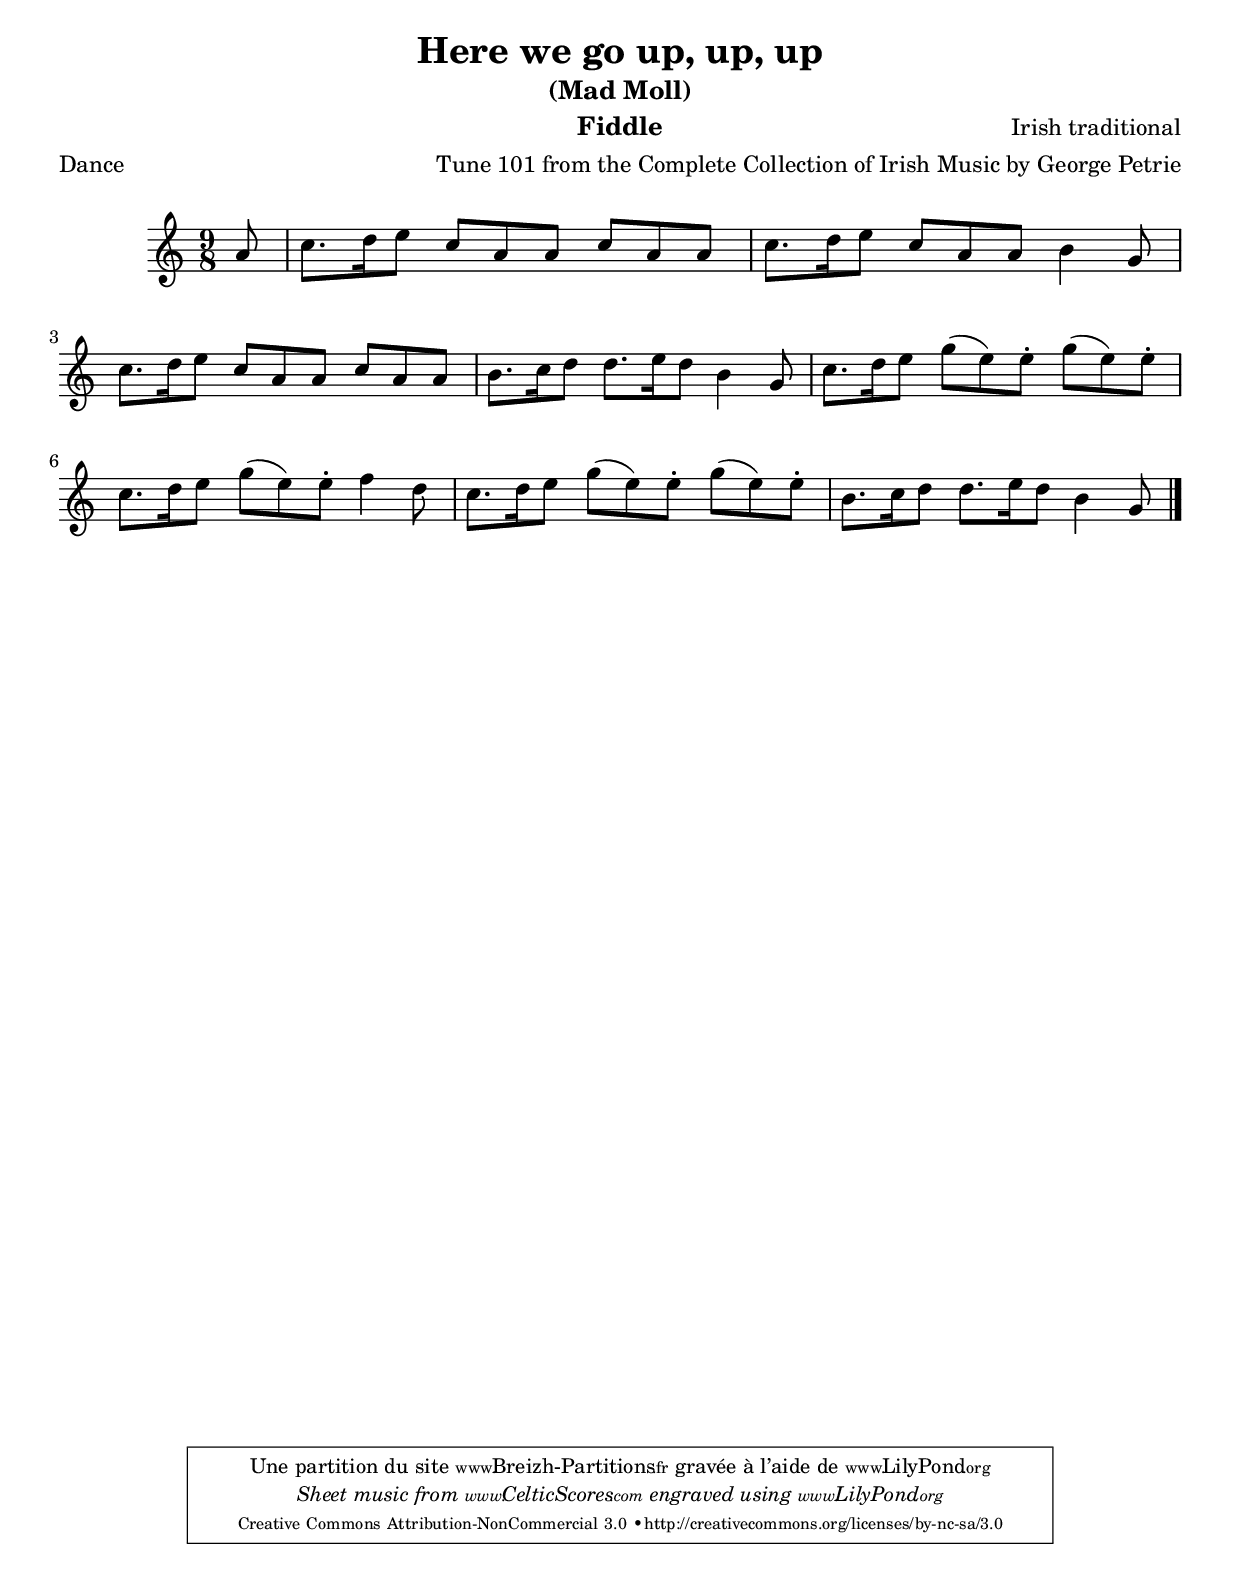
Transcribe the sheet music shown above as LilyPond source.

% Noted by George Petrie, LL.D., R.H.A. (1789−1866)
% Edited from the original manuscripts by Charles Villiers Standford (1902)
% Transcripted by Breizh Partitions (2012)

\version "2.12.3"

\paper {
	top-margin = 2 \cm
	bottom-margin = 2 \cm
}

\header {
title = "Here we go up, up, up"
meter = "Dance"
subtitle = "(Mad Moll)"
arranger = "Tune 101 from the Complete Collection of Irish Music by George Petrie"
instrument = "Fiddle"
composer = "Irish traditional"
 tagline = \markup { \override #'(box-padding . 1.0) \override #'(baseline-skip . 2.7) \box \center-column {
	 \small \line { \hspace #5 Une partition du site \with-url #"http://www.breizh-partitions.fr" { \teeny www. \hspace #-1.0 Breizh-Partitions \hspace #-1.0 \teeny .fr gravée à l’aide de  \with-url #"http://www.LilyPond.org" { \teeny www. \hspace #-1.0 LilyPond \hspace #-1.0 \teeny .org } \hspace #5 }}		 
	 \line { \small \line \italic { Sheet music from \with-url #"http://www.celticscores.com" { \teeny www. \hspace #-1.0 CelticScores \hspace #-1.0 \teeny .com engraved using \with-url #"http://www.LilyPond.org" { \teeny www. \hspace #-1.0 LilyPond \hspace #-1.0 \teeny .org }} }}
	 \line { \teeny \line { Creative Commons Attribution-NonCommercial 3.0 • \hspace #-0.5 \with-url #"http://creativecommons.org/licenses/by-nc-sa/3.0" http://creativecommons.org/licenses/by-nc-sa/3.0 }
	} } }
}


main = {
	\tempo 4. = 110
	\once \override Score.MetronomeMark #'transparent = ##t

	
	\partial 8 a8
	| 
	c'8. d'16 e'8 c'8 a a c' a a
	|
	c'8. d'16 e'8 c'8 a a b4 g8
	| 
	c'8. d'16 e'8 c'8 a a c' a a
	|
	b8. c'16 d'8 d'8. e'16 d'8 b4 g8
	|
	
	c'8. d'16 e'8 g'8 (e') e' \staccato g' (e') e'\staccato 
	|
	c'8. d'16 e'8 g'8 (e') e' \staccato f'4 d'8
	|
	c'8. d'16 e'8 g'8 (e') e' \staccato g' (e') e'\staccato 
	|
	b8. c'16 d'8 d'8. e'16 d'8 b4 g8
	
	\bar "|."
	
}



\score  {
\new Staff  <<
    \time 9/8  
    \clef "G"
    \key c \major
    \set Staff.midiInstrument = "violin"
	\transpose a a'{
    \main
}
>>

\layout  { }
\midi  { }
}
